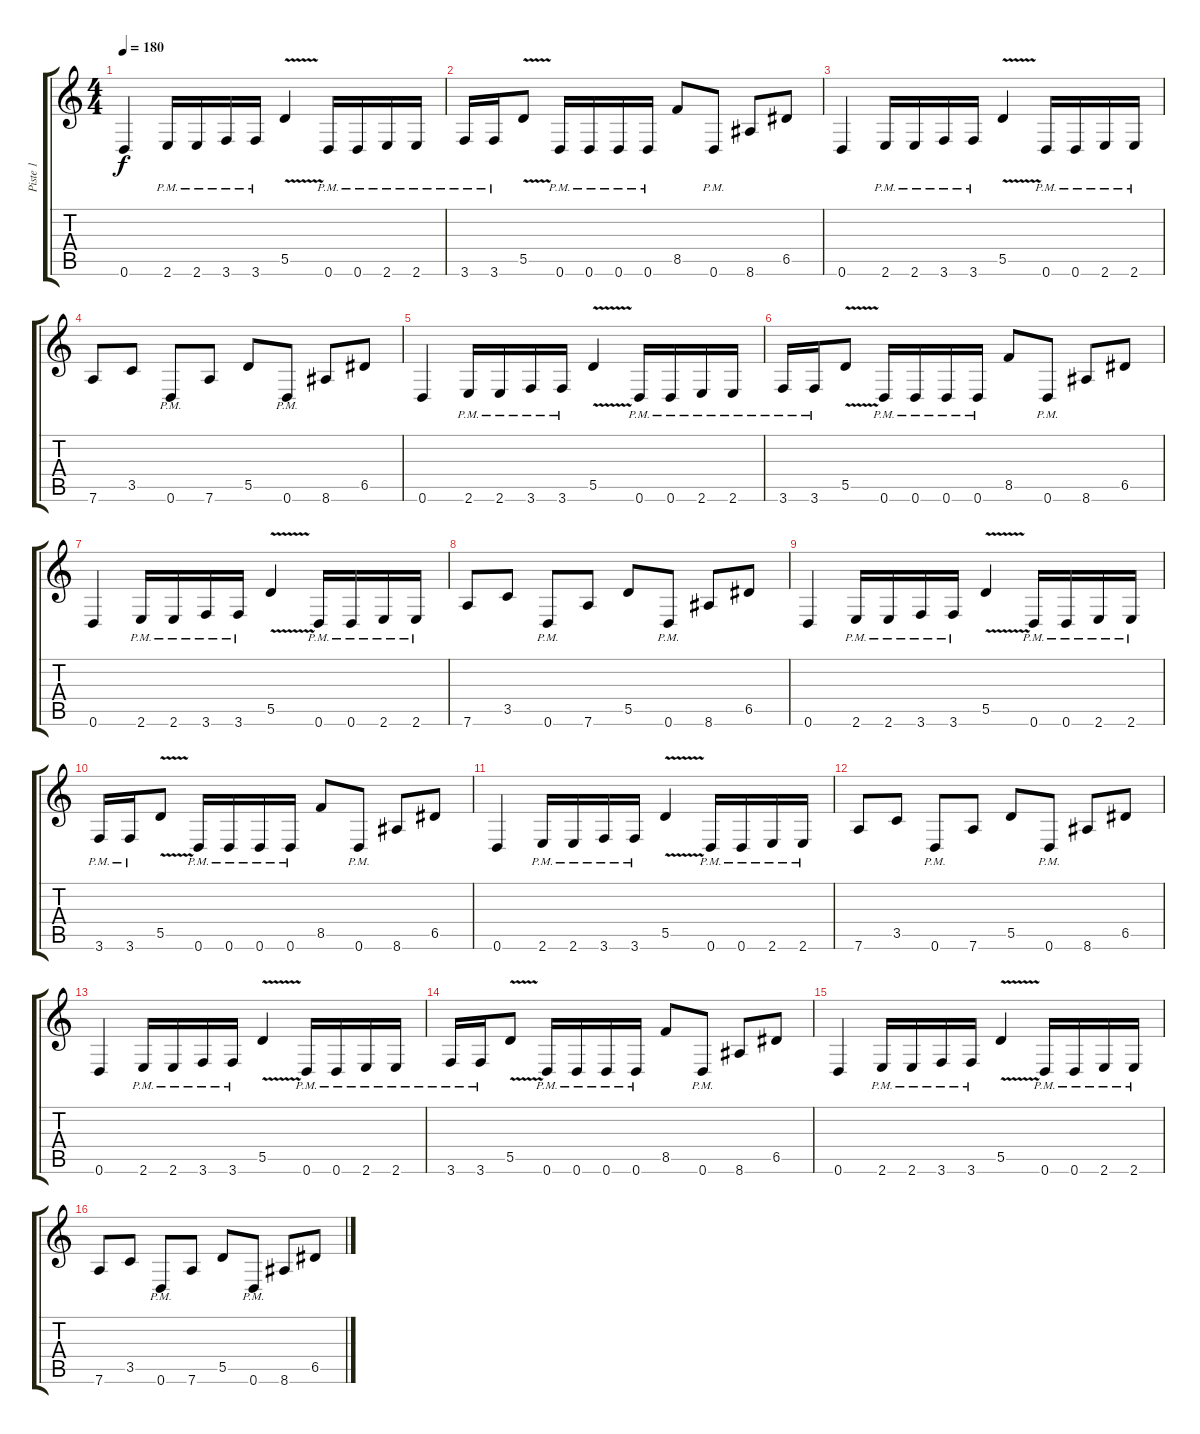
\track ("Piste 1" "Piste 1") {instrument distortionguitar}
\staff {score tabs}
\tuning (E4 B3 G3 D3 A2 D2) {hide}
\ts (4 4)
\tempo 180
\clef g2
\ks c
0.6.4{dy f} 2.6{pm}.16 2.6{pm}.16 3.6{pm}.16 3.6{pm}.16 5.5{v}.4 0.6{pm}.16 0.6{pm}.16 2.6{pm}.16 2.6{pm}.16 |
3.6{pm}.16 3.6{pm}.16 5.5{v}.8 0.6{pm}.16 0.6{pm}.16 0.6{pm}.16 0.6{pm}.16 8.5.8 0.6{pm}.8 8.6.8 6.5.8 |
0.6.4 2.6{pm}.16 2.6{pm}.16 3.6{pm}.16 3.6{pm}.16 5.5{v}.4 0.6{pm}.16 0.6{pm}.16 2.6{pm}.16 2.6{pm}.16 |
7.6.8 3.5.8 0.6{pm}.8 7.6.8 5.5.8 0.6{pm}.8 8.6.8 6.5.8 |
0.6.4 2.6{pm}.16 2.6{pm}.16 3.6{pm}.16 3.6{pm}.16 5.5{v}.4 0.6{pm}.16 0.6{pm}.16 2.6{pm}.16 2.6{pm}.16 |
3.6{pm}.16 3.6{pm}.16 5.5{v}.8 0.6{pm}.16 0.6{pm}.16 0.6{pm}.16 0.6{pm}.16 8.5.8 0.6{pm}.8 8.6.8 6.5.8 |
0.6.4 2.6{pm}.16 2.6{pm}.16 3.6{pm}.16 3.6{pm}.16 5.5{v}.4 0.6{pm}.16 0.6{pm}.16 2.6{pm}.16 2.6{pm}.16 |
7.6.8 3.5.8 0.6{pm}.8 7.6.8 5.5.8 0.6{pm}.8 8.6.8 6.5.8 |
0.6.4 2.6{pm}.16 2.6{pm}.16 3.6{pm}.16 3.6{pm}.16 5.5{v}.4 0.6{pm}.16 0.6{pm}.16 2.6{pm}.16 2.6{pm}.16 |
3.6{pm}.16 3.6{pm}.16 5.5{v}.8 0.6{pm}.16 0.6{pm}.16 0.6{pm}.16 0.6{pm}.16 8.5.8 0.6{pm}.8 8.6.8 6.5.8 |
0.6.4 2.6{pm}.16 2.6{pm}.16 3.6{pm}.16 3.6{pm}.16 5.5{v}.4 0.6{pm}.16 0.6{pm}.16 2.6{pm}.16 2.6{pm}.16 |
7.6.8 3.5.8 0.6{pm}.8 7.6.8 5.5.8 0.6{pm}.8 8.6.8 6.5.8 |
0.6.4 2.6{pm}.16 2.6{pm}.16 3.6{pm}.16 3.6{pm}.16 5.5{v}.4 0.6{pm}.16 0.6{pm}.16 2.6{pm}.16 2.6{pm}.16 |
3.6{pm}.16 3.6{pm}.16 5.5{v}.8 0.6{pm}.16 0.6{pm}.16 0.6{pm}.16 0.6{pm}.16 8.5.8 0.6{pm}.8 8.6.8 6.5.8 |
0.6.4 2.6{pm}.16 2.6{pm}.16 3.6{pm}.16 3.6{pm}.16 5.5{v}.4 0.6{pm}.16 0.6{pm}.16 2.6{pm}.16 2.6{pm}.16 |
7.6.8 3.5.8 0.6{pm}.8 7.6.8 5.5.8 0.6{pm}.8 8.6.8 6.5.8
